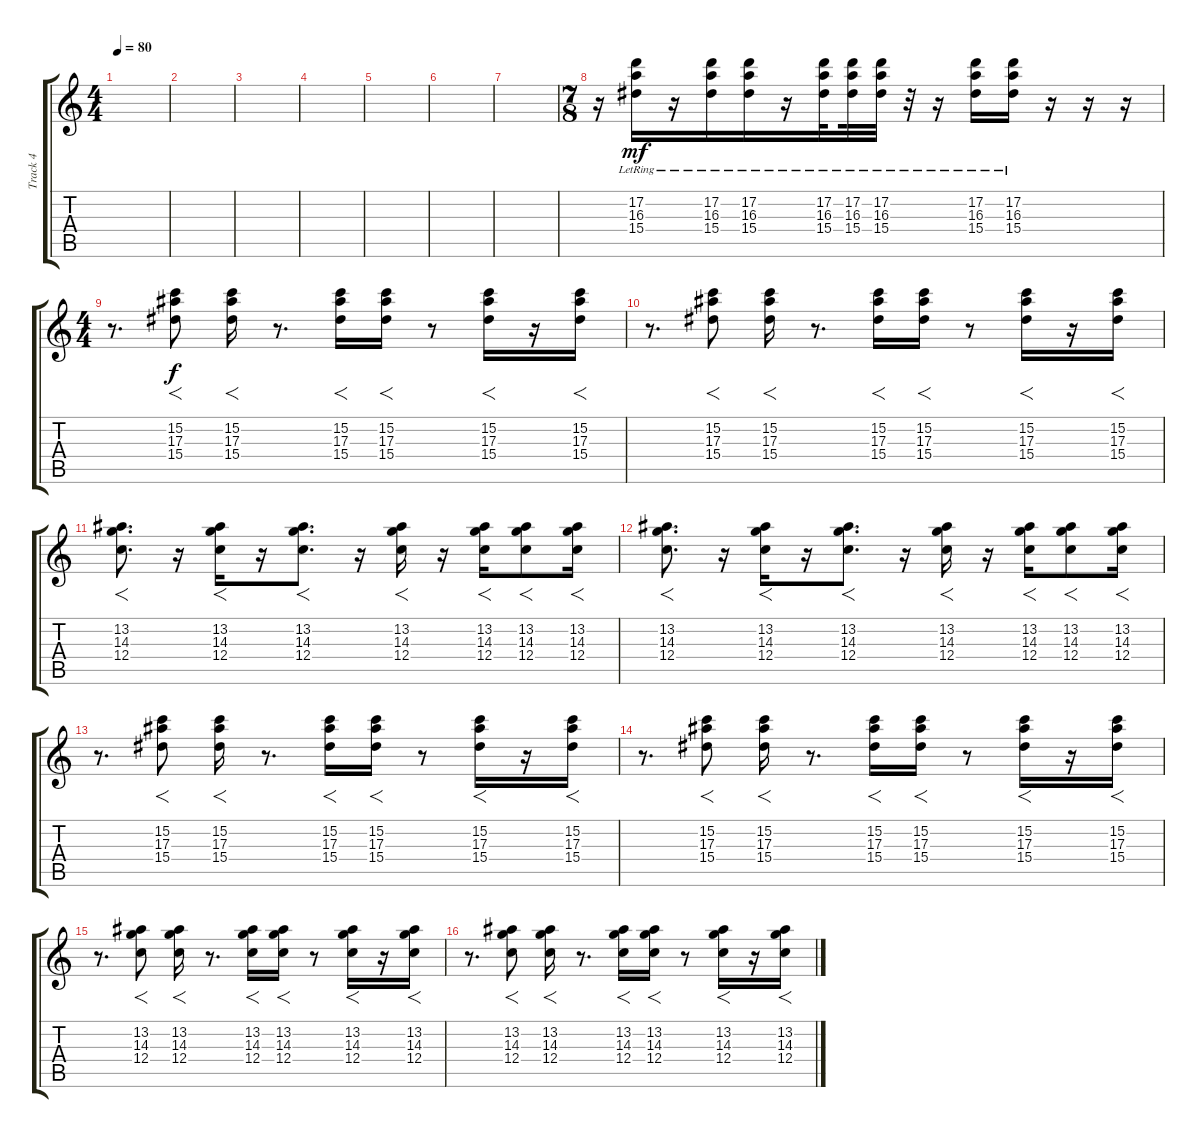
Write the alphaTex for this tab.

\track ("Track 4" "Track 4") {instrument electricguitarjazz}
\staff {score tabs}
\tuning (D4 A3 F3 C3 G2 D2) {hide}
\ts (4 4)
\tempo 80
\clef g2
\ks c
|
|
|
|
|
|
|
\ts (7 8)
r.16 (17.2{lr} 16.3{lr} 15.4{lr}).16{dy mf} r.16 (17.2{lr} 16.3{lr} 15.4{lr}).16 (17.2{lr} 16.3{lr} 15.4{lr}).16 r.16 (17.2{lr} 16.3{lr} 15.4{lr}).32{beam splitsecondary} (17.2{lr} 16.3{lr} 15.4{lr}).32 (17.2{lr} 16.3{lr} 15.4{lr}).32 r.32 r.16 (17.2{lr} 16.3{lr} 15.4{lr}).16 (17.2{lr} 16.3{lr} 15.4{lr}).16 r.16 r.16 r.16 |
\ts (4 4)
r.8{d} (15.2 17.3 15.4).8{f dy f} (15.2 17.3 15.4).16{f} r.8{d} (15.2 17.3 15.4).16{f} (15.2 17.3 15.4).16{f} r.8 (15.2 17.3 15.4).16{f} r.16 (15.2 17.3 15.4).16{f} |
r.8{d} (15.2 17.3 15.4).8{f} (15.2 17.3 15.4).16{f} r.8{d} (15.2 17.3 15.4).16{f} (15.2 17.3 15.4).16{f} r.8 (15.2 17.3 15.4).16{f} r.16 (15.2 17.3 15.4).16{f} |
(13.2 14.3 12.4).8{f d} r.16 (13.2 14.3 12.4).16{f} r.16 (13.2 14.3 12.4).8{f d} r.16 (13.2 14.3 12.4).16{f} r.16 (13.2 14.3 12.4).16{f} (13.2 14.3 12.4).8{f} (13.2 14.3 12.4).16{f} |
(13.2 14.3 12.4).8{f d} r.16 (13.2 14.3 12.4).16{f} r.16 (13.2 14.3 12.4).8{f d} r.16 (13.2 14.3 12.4).16{f} r.16 (13.2 14.3 12.4).16{f} (13.2 14.3 12.4).8{f} (13.2 14.3 12.4).16{f} |
r.8{d} (15.2 17.3 15.4).8{f} (15.2 17.3 15.4).16{f} r.8{d} (15.2 17.3 15.4).16{f} (15.2 17.3 15.4).16{f} r.8 (15.2 17.3 15.4).16{f} r.16 (15.2 17.3 15.4).16{f} |
r.8{d} (15.2 17.3 15.4).8{f} (15.2 17.3 15.4).16{f} r.8{d} (15.2 17.3 15.4).16{f} (15.2 17.3 15.4).16{f} r.8 (15.2 17.3 15.4).16{f} r.16 (15.2 17.3 15.4).16{f} |
r.8{d} (13.2 14.3 12.4).8{f} (13.2 14.3 12.4).16{f} r.8{d} (13.2 14.3 12.4).16{f} (13.2 14.3 12.4).16{f} r.8 (13.2 14.3 12.4).16{f} r.16 (13.2 14.3 12.4).16{f} |
r.8{d} (13.2 14.3 12.4).8{f} (13.2 14.3 12.4).16{f} r.8{d} (13.2 14.3 12.4).16{f} (13.2 14.3 12.4).16{f} r.8 (13.2 14.3 12.4).16{f} r.16 (13.2 14.3 12.4).16{f}
